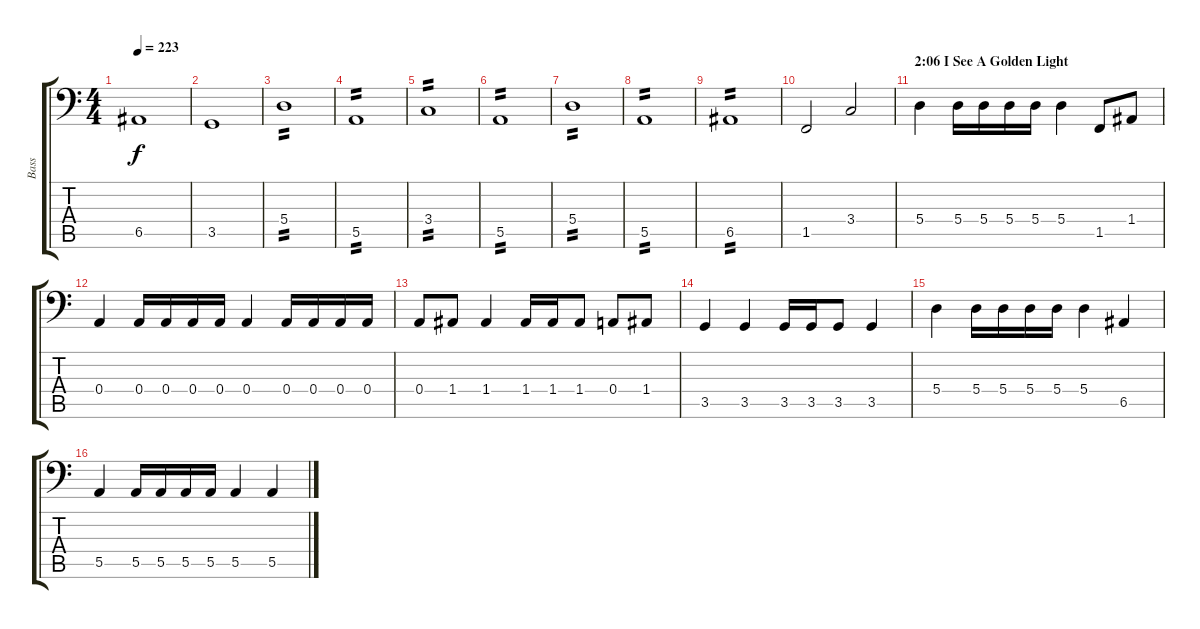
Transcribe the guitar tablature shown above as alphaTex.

\track ("Bass" "Bass") {instrument electricbasspick}
\staff {score tabs}
\tuning (B2 G2 D2 A1 E1 B0) {hide}
\ts (4 4)
\tempo 223
\clef f4
\ks c
6.5.1{dy f} |
3.5.1 |
5.4.1{tp 2} |
5.5.1{tp 2} |
3.4.1{tp 2} |
5.5.1{tp 2} |
5.4.1{tp 2} |
5.5.1{tp 2} |
6.5.1{tp 2} |
1.5.2 3.4.2 |
\section ("" "2:06 I See A Golden Light")
5.4.4 5.4.16 5.4.16 5.4.16 5.4.16 5.4.4 1.5.8 1.4.8 |
0.4.4 0.4.16 0.4.16 0.4.16 0.4.16 0.4.4 0.4.16 0.4.16 0.4.16 0.4.16 |
0.4.8 1.4.8 1.4.4 1.4.16 1.4.16 1.4.8 0.4.8 1.4.8 |
3.5.4 3.5.4 3.5.16 3.5.16 3.5.8 3.5.4 |
5.4.4 5.4.16 5.4.16 5.4.16 5.4.16 5.4.4 6.5.4 |
5.5.4 5.5.16 5.5.16 5.5.16 5.5.16 5.5.4 5.5.4
